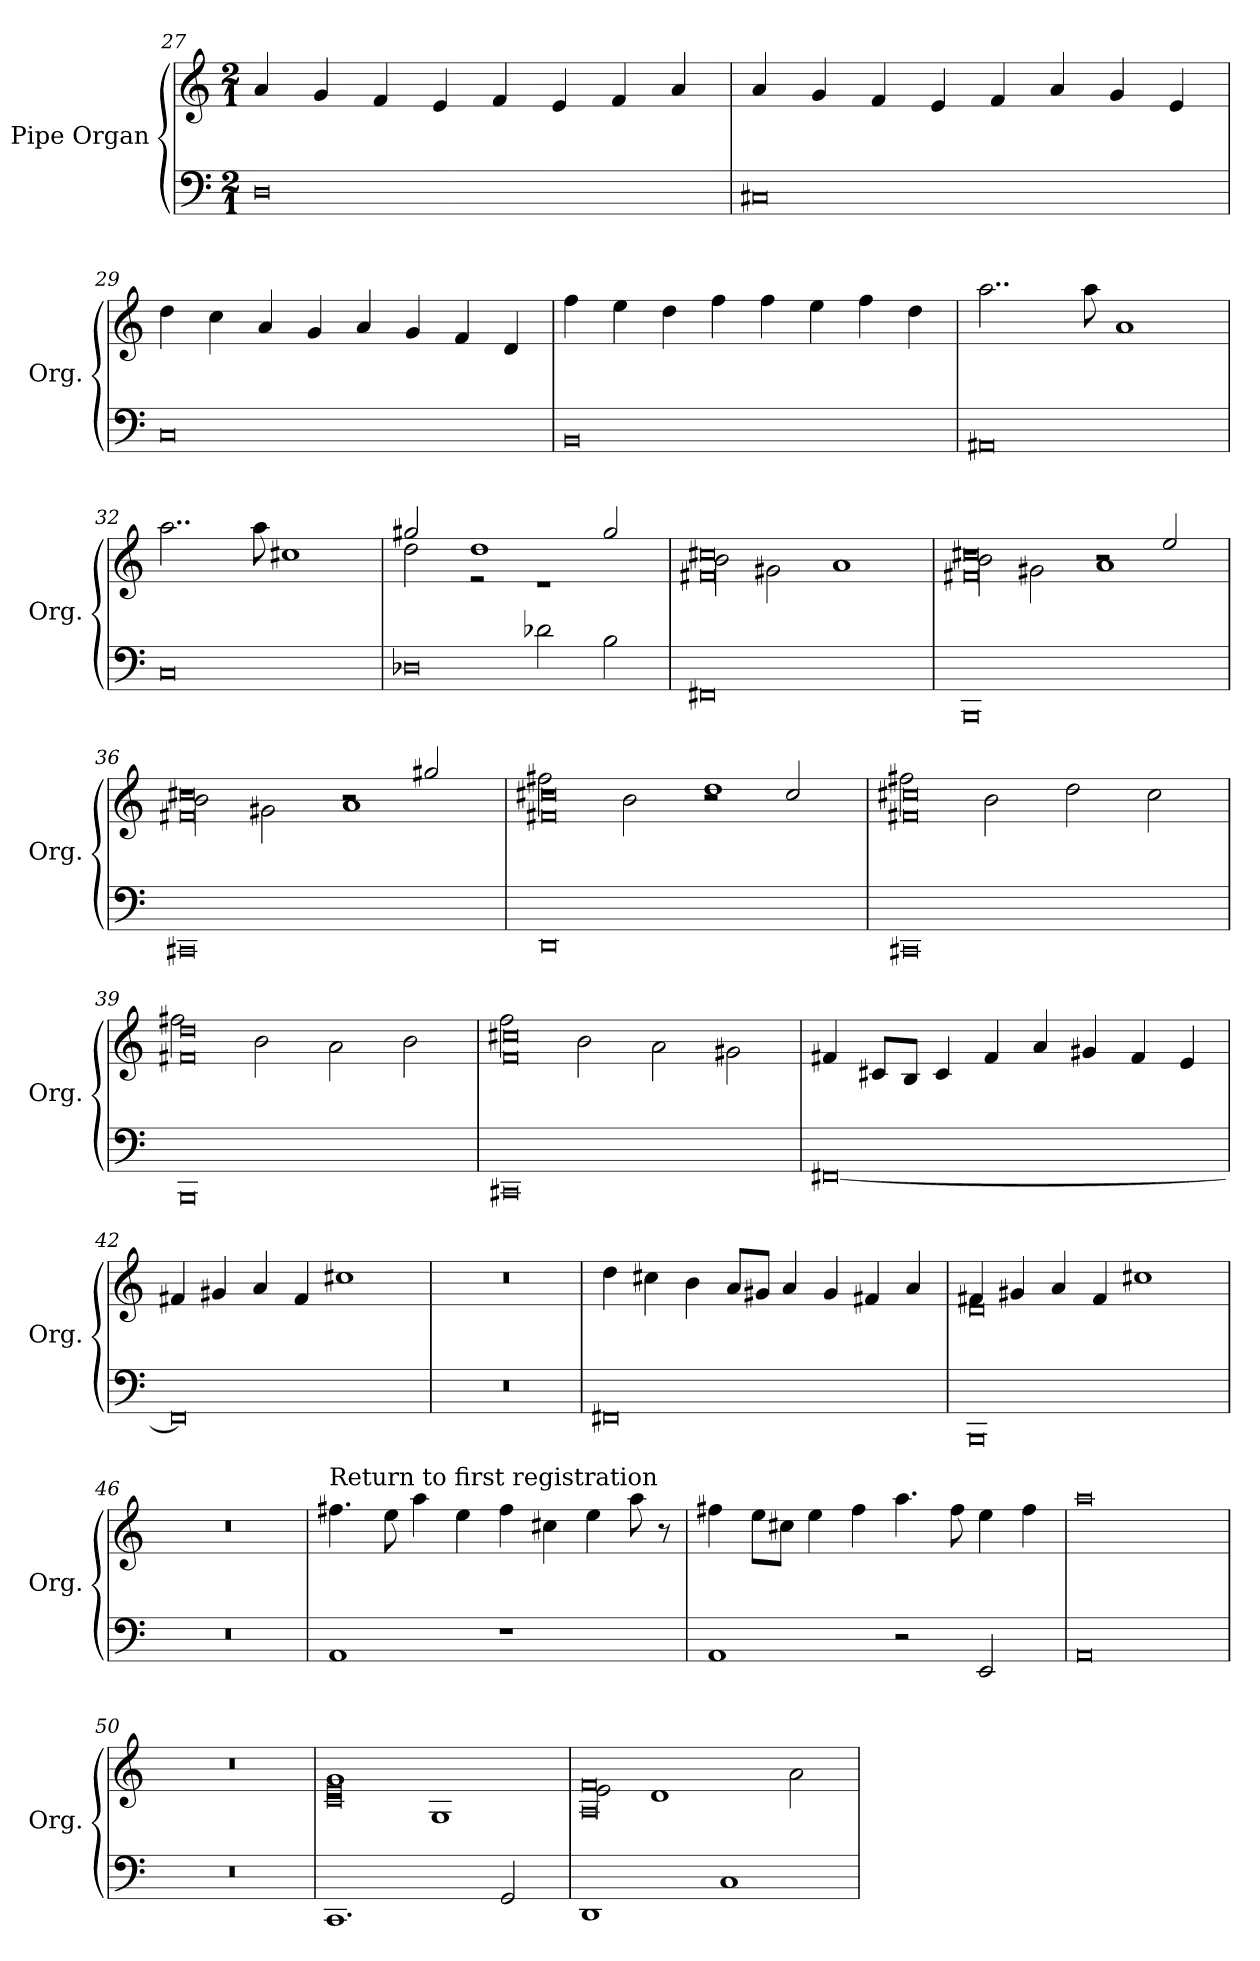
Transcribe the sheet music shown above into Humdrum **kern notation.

**kern	**kern
*part1	*part1
*staff2	*staff1
*I"Pipe Organ	*
*I'Org.	*
*clefF4	*clefG2
*k[]	*k[]
*M2/1	*M2/1
=27	=27
0D	4a/
.	4g/
.	4f/
.	4e/
.	4f/
.	4e/
.	4f/
.	4a/
=28	=28
0C#X	4a/
.	4g/
.	4f/
.	4e/
.	4f/
.	4a/
.	4g/
.	4e/
=29	=29
0C	4dd\
.	4cc\
.	4a/
.	4g/
.	4a/
.	4g/
.	4f/
.	4d/
!!LO:LB:g=z
=30	=30
0BB	4ff\
.	4ee\
.	4dd\
.	4ff\
.	4ff\
.	4ee\
.	4ff\
.	4dd\
=31	=31
0AA#X	2..aa\
.	8aa\
.	1a
=32	=32
0C	2..aa\
.	8aa\
.	1cc#X
=33	=33
*^	*^
0D-X	1ryy	2gg#X/	2dd\
.	.	1dd	2r
.	2d-X\	.	1r
.	2B\	2gg#/	.
*v	*v	*	*
=34	=34	=34
0FF#X	0f#X 0cc#X	2b\
.	.	2g#X\
.	.	1a
=35	=35	=35
*	*	*^
0BBB	0f#X 0cc#X	2b\	1r
.	.	2g#X\	.
.	.	1a	2r
.	.	.	2ee/
!!LO:LB:g=z	!!	!!
=36	=36	=36	=36
0CC#X	0f#X 0cc#X	2b\	1r
.	.	2g#X\	.
.	.	1a	2r
.	.	.	2gg#X/
=37	=37	=37	=37
0DD	0f#X 0cc#X	2ff#X\	1r
.	.	2b\	.
.	.	1dd	2r
.	.	.	2cc#/
*	*	*v	*v
=38	=38	=38
0CC#X	0f#X 0cc#X	2ff#X\
.	.	2b\
.	.	2dd\
.	.	2cc#\
=39	=39	=39
0BBB	0f#X 0dd	2ff#X\
.	.	2b\
.	.	2a\
.	.	2b\
=40	=40	=40
0CC#X	0f 0cc#X	2ff\
.	.	2b\
.	.	2a\
.	.	2g#X\
!!LO:PB:g=z
=41	=41	=41
!	!LO:TX:a:t=Quieter	!
*	*v	*v
[0FF#X	4f#X/
.	8c#X/L
.	8B/J
.	4c#/
.	4f#/
.	4a/
.	4g#X/
.	4f#/
.	4e/
=42	=42
0FF#]	4f#X/
.	4g#X/
.	4a/
.	4f#/
.	1cc#X
=43	=43
0r	0r
=44	=44
0FF#X	4dd\
.	4cc#X\
.	4b\
.	8a/L
.	8g#X/J
.	4a/
.	4g#/
.	4f#X/
.	4a/
=45	=45
*	*^
0BBB	4f#X/	0d
.	4g#X/	.
.	4a/	.
.	4f#/	.
.	1cc#X	.
*	*v	*v
=46	=46
0r	0r
!!LO:LB:g=z
=47	=47
!	!LO:TX:a:t=Return to first registration
1AA	4.ff#X\
.	8ee\
.	4aa\
.	4ee\
1r	4ff#\
.	4cc#X\
.	4ee\
.	8aa\
.	8r
=48	=48
1AA	4ff#X\
.	8ee\L
.	8cc#X\J
.	4ee\
.	4ff#\
2r	4.aa\
.	8ff#\
2EE/	4ee\
.	4ff#\
=49	=49
0AA	0aa
=50	=50
0r	0r
=51	=51
*	*^
1.CC	0c 0e	1g
.	.	1G
2GG/	.	.
=52	=52	=52
1DD	0A 0f	2e\
.	.	1d
1C	.	.
.	.	2a\
*	*v	*v
=	=
*-	*-
